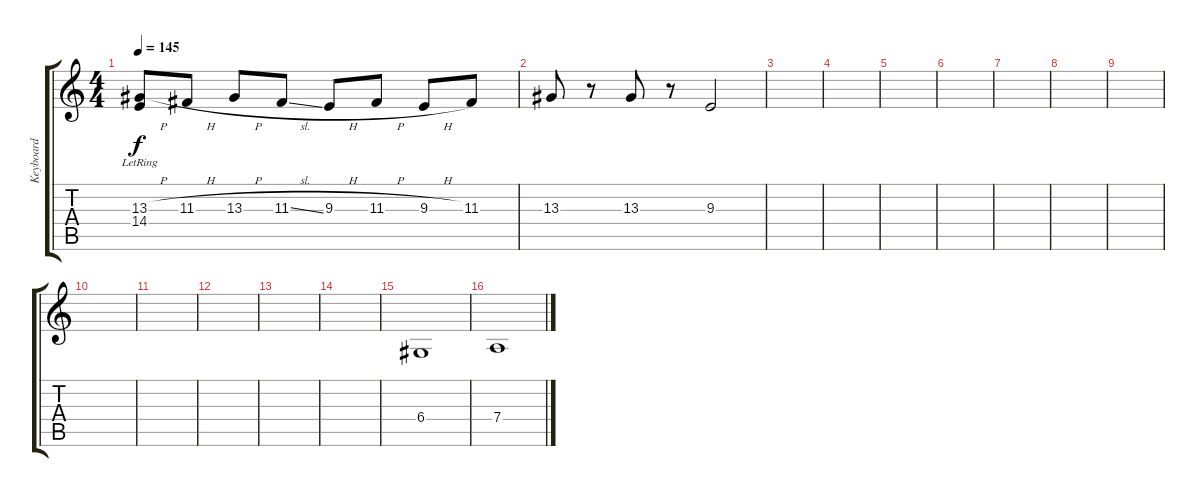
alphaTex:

\track ("Keyboard" "Keyboard") {solo instrument lead2sawtooth}
\staff {score tabs}
\tuning (E4 B3 G3 D3 A2 E2) {hide}
\ts (4 4)
\tempo 145
\clef g2
\ks c
(13.3{h} 14.4{lr}).8{dy f} 11.3{h}.8 13.3{h}.8 11.3{sl}.8 9.3{h}.8 11.3{h}.8 9.3{h}.8 11.3.8 |
13.3.8 r.8 13.3.8 r.8 9.3.2 |
|
|
|
|
|
|
|
|
|
|
|
|
6.4.1 |
7.4.1
